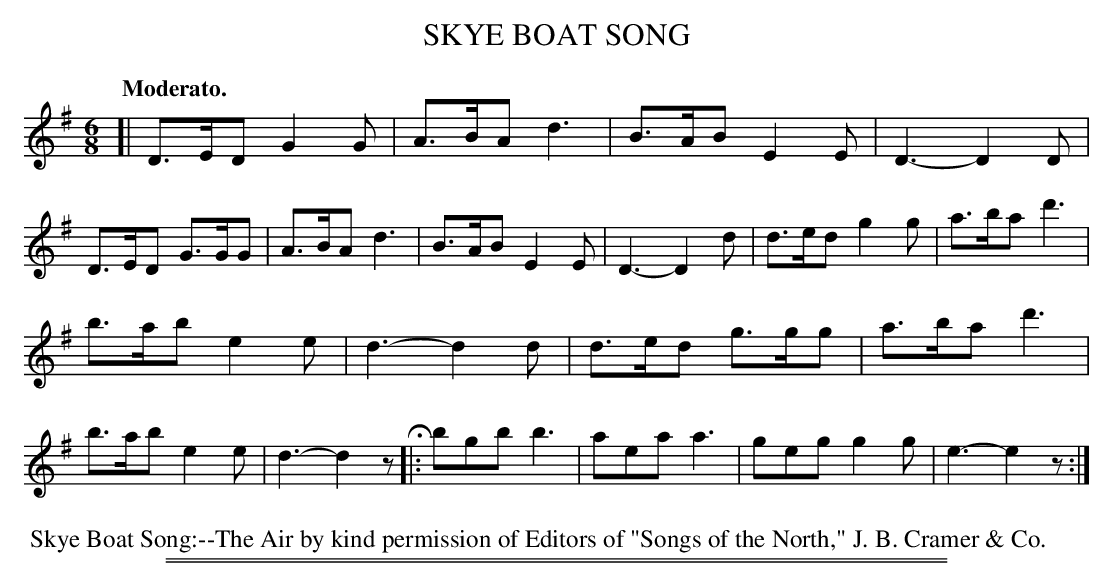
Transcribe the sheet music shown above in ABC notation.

X:1
T: SKYE BOAT SONG
Q: "Moderato."
M: 6/8
L: 1/8
K: G
[|\
D>ED G2G | A>BA d3 | B>AB E2E | D3- D2D |\
D>ED G>GG | A>BA d3 | B>AB E2E | D3- D2d |\
d>ed g2g | a>ba d'3 |
b>ab e2e | d3- d2d |\
d>ed g>gg | a>ba d'3 | b>ab e2e | d3- d2z H|:\
bgb b3 | aea a3 | geg g2g | e3- e2z :|
